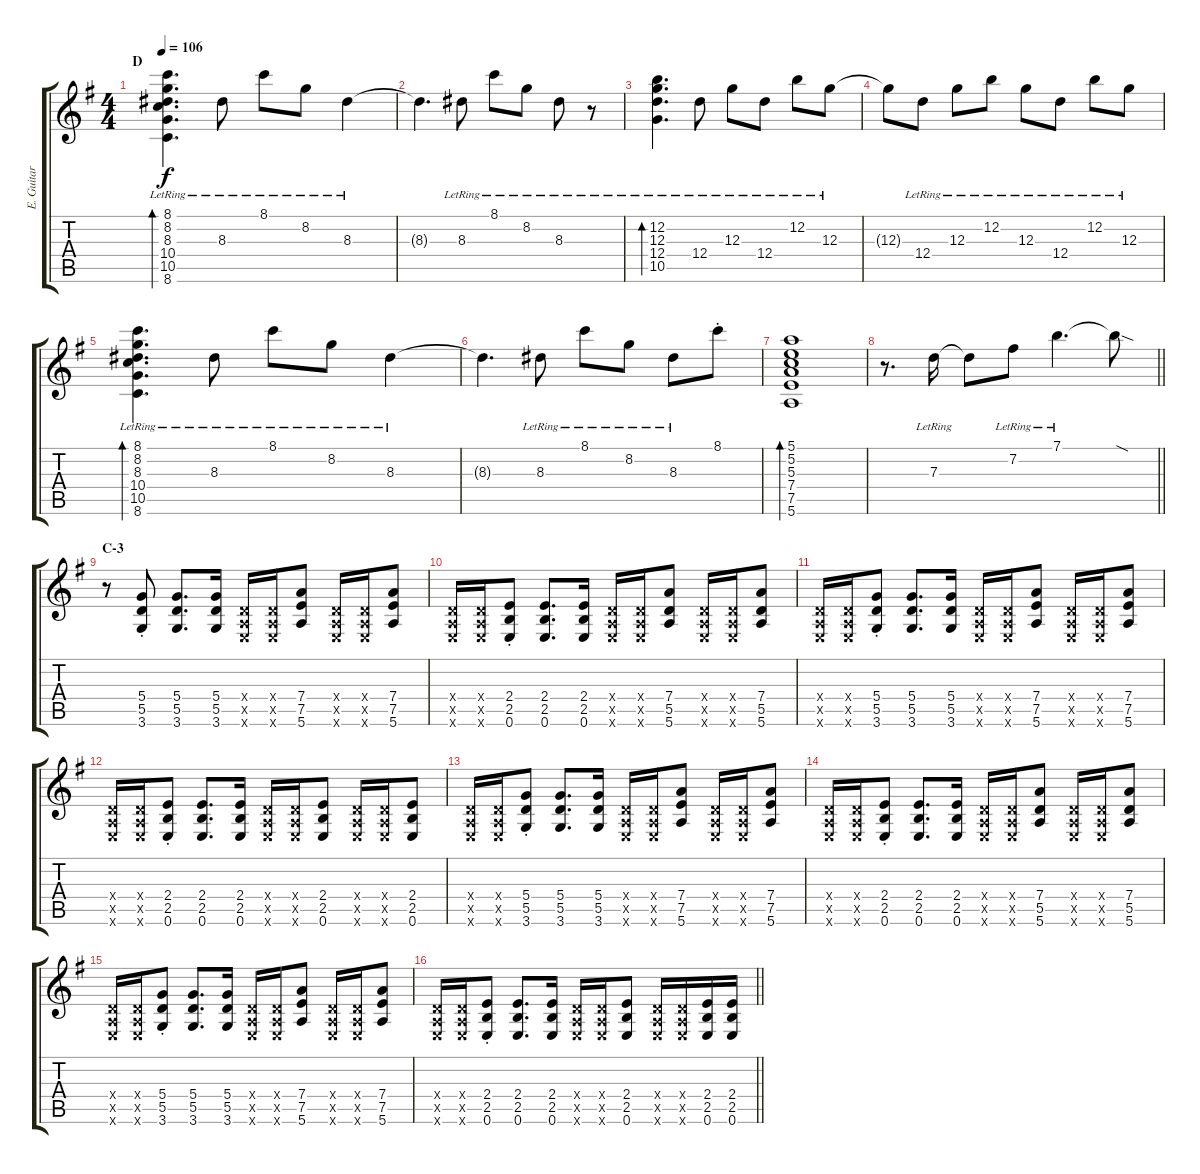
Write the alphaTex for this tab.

\track ("E. Guitar II" "E. Guitar ") {instrument electricguitarjazz}
\staff {score tabs}
\tuning (E4 B3 G3 D3 A2 E2) {hide}
\ts (4 4)
\section ("" "D")
\tempo 106
\clef g2
\ks g
(8.1{lr} 8.2{lr} 8.3{lr} 10.4{lr} 10.5{lr} 8.6{lr}).4{d bd 240 dy f} 8.3{lr}.8 8.1{lr}.8 8.2{lr}.8 8.3{lr}.4 |
8.3{t}.4{d} 8.3{lr}.8 8.1{lr}.8 8.2{lr}.8 8.3{lr}.8 r.8 |
(12.2{lr} 12.3{lr} 12.4{lr} 10.5{lr}).4{d bd 240} 12.4{lr}.8 12.3{lr}.8 12.4{lr}.8 12.2{lr}.8 12.3{lr}.8 |
12.3{t}.8 12.4{lr}.8 12.3{lr}.8 12.2{lr}.8 12.3{lr}.8 12.4{lr}.8 12.2{lr}.8 12.3{lr}.8 |
(8.1{lr} 8.2{lr} 8.3{lr} 10.4{lr} 10.5{lr} 8.6{lr}).4{d bd 240} 8.3{lr}.8 8.1{lr}.8 8.2{lr}.8 8.3{lr}.4 |
8.3{t}.4{d} 8.3{lr}.8 8.1{lr}.8 8.2{lr}.8 8.3{lr}.8 8.1{st}.8 |
(5.1 5.2 5.3 7.4 7.5 5.6).1{bd 240} |
\barLineRight lightlight
r.8{d} 7.3{lr}.16 7.3{t}.8 7.2{lr}.8 7.1{lr}.4{d} 7.1{sod t}.8 |
\section ("" "C-3")
r.8 (5.4{st} 5.5{st} 3.6{st}).8 (5.4 5.5 3.6).8{d} (5.4 5.5 3.6).16 (0.4{x} 0.5{x} 0.6{x}).16 (0.4{x} 0.5{x} 0.6{x}).16 (7.4 7.5 5.6).8 (0.4{x} 0.5{x} 0.6{x}).16 (0.4{x} 0.5{x} 0.6{x}).16 (7.4 7.5 5.6).8 |
(0.4{x} 0.5{x} 0.6{x}).16 (0.4{x} 0.5{x} 0.6{x}).16 (2.4{st} 2.5{st} 0.6{st}).8 (2.4 2.5 0.6).8{d} (2.4 2.5 0.6).16 (0.4{x} 0.5{x} 0.6{x}).16 (0.4{x} 0.5{x} 0.6{x}).16 (7.4 5.5 5.6).8 (0.4{x} 0.5{x} 0.6{x}).16 (0.4{x} 0.5{x} 0.6{x}).16 (7.4 5.5 5.6).8 |
(0.4{x} 0.5{x} 0.6{x}).16 (0.4{x} 0.5{x} 0.6{x}).16 (5.4{st} 5.5{st} 3.6{st}).8 (5.4 5.5 3.6).8{d} (5.4 5.5 3.6).16 (0.4{x} 0.5{x} 0.6{x}).16 (0.4{x} 0.5{x} 0.6{x}).16 (7.4 7.5 5.6).8 (0.4{x} 0.5{x} 0.6{x}).16 (0.4{x} 0.5{x} 0.6{x}).16 (7.4 7.5 5.6).8 |
(0.4{x} 0.5{x} 0.6{x}).16 (0.4{x} 0.5{x} 0.6{x}).16 (2.4{st} 2.5{st} 0.6{st}).8 (2.4 2.5 0.6).8{d} (2.4 2.5 0.6).16 (0.4{x} 0.5{x} 0.6{x}).16 (0.4{x} 0.5{x} 0.6{x}).16 (2.4 2.5 0.6).8 (0.4{x} 0.5{x} 0.6{x}).16 (0.4{x} 0.5{x} 0.6{x}).16 (2.4 2.5 0.6).8 |
(0.4{x} 0.5{x} 0.6{x}).16 (0.4{x} 0.5{x} 0.6{x}).16 (5.4{st} 5.5{st} 3.6{st}).8 (5.4 5.5 3.6).8{d} (5.4 5.5 3.6).16 (0.4{x} 0.5{x} 0.6{x}).16 (0.4{x} 0.5{x} 0.6{x}).16 (7.4 7.5 5.6).8 (0.4{x} 0.5{x} 0.6{x}).16 (0.4{x} 0.5{x} 0.6{x}).16 (7.4 7.5 5.6).8 |
(0.4{x} 0.5{x} 0.6{x}).16 (0.4{x} 0.5{x} 0.6{x}).16 (2.4{st} 2.5{st} 0.6{st}).8 (2.4 2.5 0.6).8{d} (2.4 2.5 0.6).16 (0.4{x} 0.5{x} 0.6{x}).16 (0.4{x} 0.5{x} 0.6{x}).16 (7.4 5.5 5.6).8 (0.4{x} 0.5{x} 0.6{x}).16 (0.4{x} 0.5{x} 0.6{x}).16 (7.4 5.5 5.6).8 |
(0.4{x} 0.5{x} 0.6{x}).16 (0.4{x} 0.5{x} 0.6{x}).16 (5.4{st} 5.5{st} 3.6{st}).8 (5.4 5.5 3.6).8{d} (5.4 5.5 3.6).16 (0.4{x} 0.5{x} 0.6{x}).16 (0.4{x} 0.5{x} 0.6{x}).16 (7.4 7.5 5.6).8 (0.4{x} 0.5{x} 0.6{x}).16 (0.4{x} 0.5{x} 0.6{x}).16 (7.4 7.5 5.6).8 |
\barLineRight lightlight
(0.4{x} 0.5{x} 0.6{x}).16 (0.4{x} 0.5{x} 0.6{x}).16 (2.4{st} 2.5{st} 0.6{st}).8 (2.4 2.5 0.6).8{d} (2.4 2.5 0.6).16 (0.4{x} 0.5{x} 0.6{x}).16 (0.4{x} 0.5{x} 0.6{x}).16 (2.4 2.5 0.6).8 (0.4{x} 0.5{x} 0.6{x}).16 (0.4{x} 0.5{x} 0.6{x}).16 (2.4 2.5 0.6).16 (2.4 2.5 0.6).16
